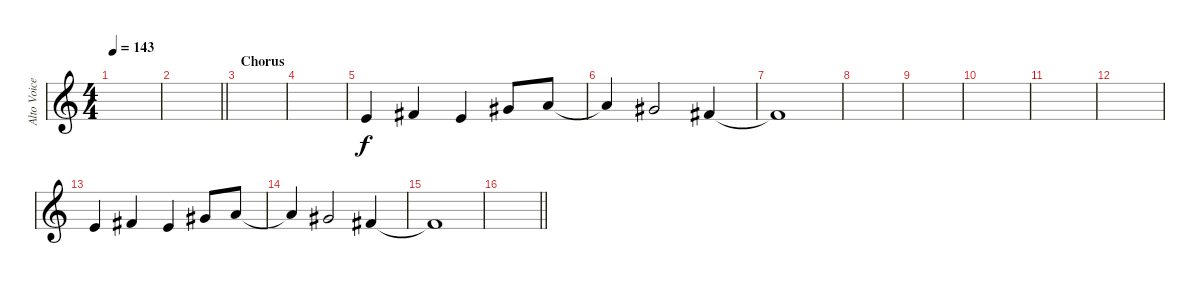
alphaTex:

\track ("Alto Voice" "Alto Voice") {instrument lead6voice}
\staff {score}
\tuning (E4 B3 G3 D3 A2 E2 B1) {hide}
\ts (4 4)
\tempo 143
\clef g2
\ks c
|
\barLineRight lightlight
|
\section ("" "Chorus")
|
|
0.1.4 2.1.4 0.1.4 4.1.8 5.1.8 |
5.1{t}.4 4.1.2 2.1.4 |
2.1{t}.1 |
|
|
|
|
|
0.1.4 2.1.4 0.1.4 4.1.8 5.1.8 |
5.1{t}.4 4.1.2 2.1.4 |
2.1{t}.1 |
\barLineRight lightlight
